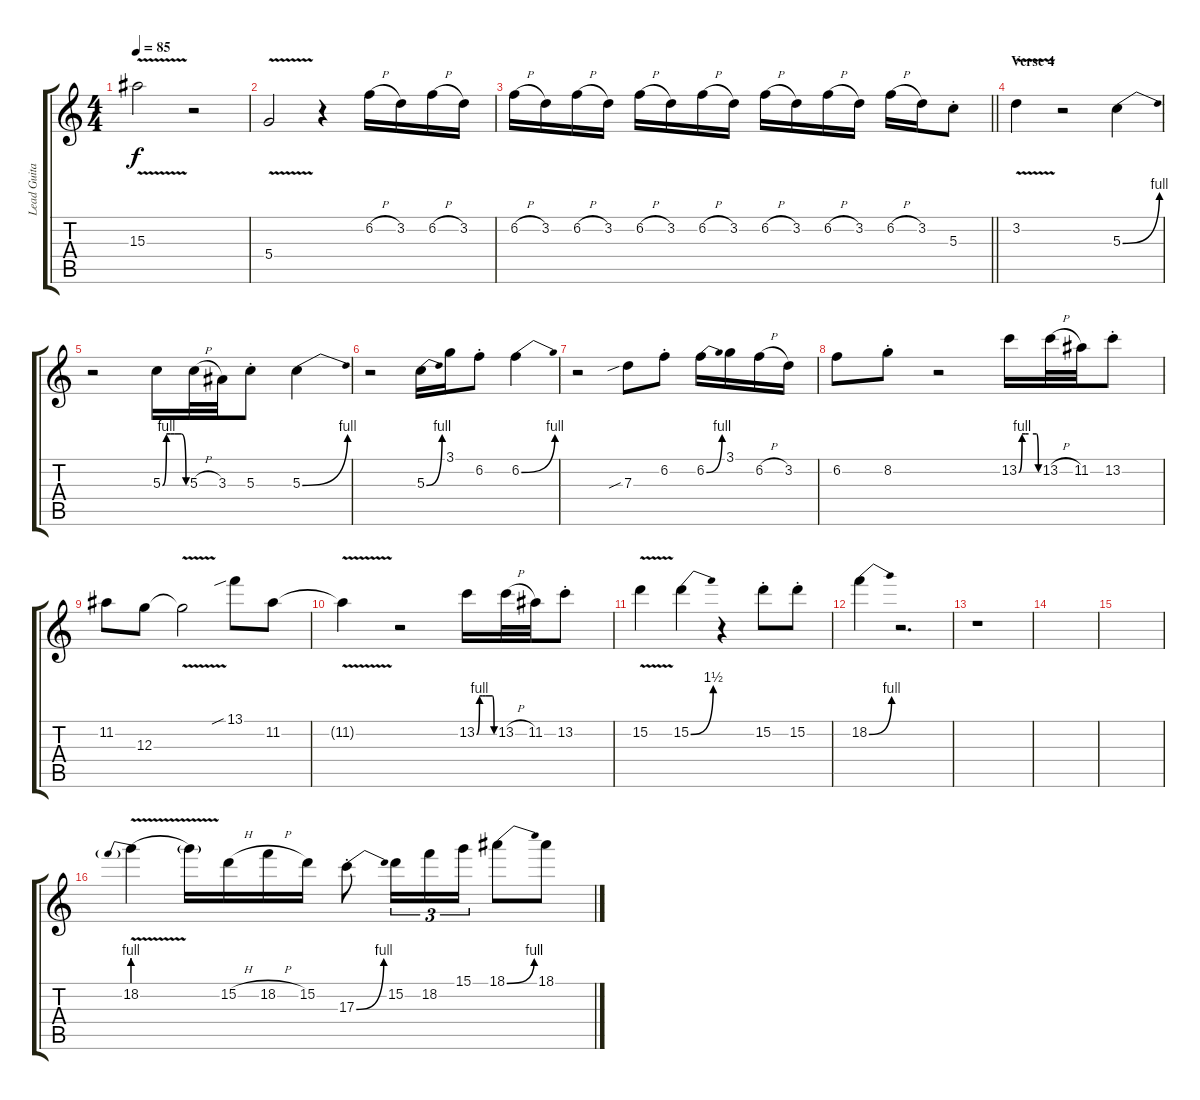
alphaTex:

\track ("Lead Guitar" "Lead Guita") {instrument distortionguitar}
\staff {score tabs}
\tuning (E4 B3 G3 D3 A2 E2) {hide}
\ts (4 4)
\tempo 85
\clef g2
\ks c
15.3{v}.2{dy f} r.2 |
5.4{v}.2 r.4 6.2{h}.16 3.2.16 6.2{h}.16 3.2.16 |
\barLineRight lightlight
6.2{h}.16 3.2.16 6.2{h}.16 3.2.16 6.2{h}.16 3.2.16 6.2{h}.16 3.2.16 6.2{h}.16 3.2.16 6.2{h}.16 3.2.16 6.2{h}.16 3.2.16 5.3{st}.8 |
\section ("" "Verse 4")
3.2{v}.4 r.2 5.3{be (bend 0 0 60 4)}.4 |
r.2 5.3{be (custom 0 0 10 4 20 4 30 4 48 4 60 0)}.16 5.3{h}.32 3.3.32 5.3{st}.8 5.3{be (bend 0 0 60 4)}.4 |
r.2 5.3{be (bend 0 0 60 4)}.16 3.1.16 6.2{st}.8 6.2{be (bend 0 0 60 4)}.4 |
r.2 7.3{sib}.8 6.2{st}.8 6.2{be (bend 0 0 60 4)}.16 3.1.16 6.2{h}.16 3.2.16 |
6.2.8 8.2{st}.8 r.2 13.2{be (custom 0 0 10 4 20 4 30 4 54 4 60 0)}.16 13.2{h}.32 11.2.32 13.2{st}.8 |
11.2.8 12.3.8 12.3{v t}.2 13.1{sib}.8 11.2.8 |
11.2{v t}.4 r.2 13.2{be (custom 0 0 10 4 20 4 30 4 54 4 60 0)}.16 13.2{h}.32 11.2.32 13.2{st}.8 |
15.2{v}.4 15.2{be (bend 0 0 60 6)}.4 r.4 15.2{st}.8 15.2{st}.8 |
18.2{be (bend 0 0 60 4)}.4 r.2{d} |
r.1 |
|
|
18.2{be (prebend 0 4 60 4) v}.4 18.2{t}.16 15.2{h}.16 18.2{h}.16 15.2.16 17.3{be (bend 0 0 60 4) st}.8 15.2.16{tu (3 2)} 18.2.16{tu (3 2)} 15.1.16{tu (3 2)} 18.1{be (bend 0 0 60 4)}.8 18.1.8
